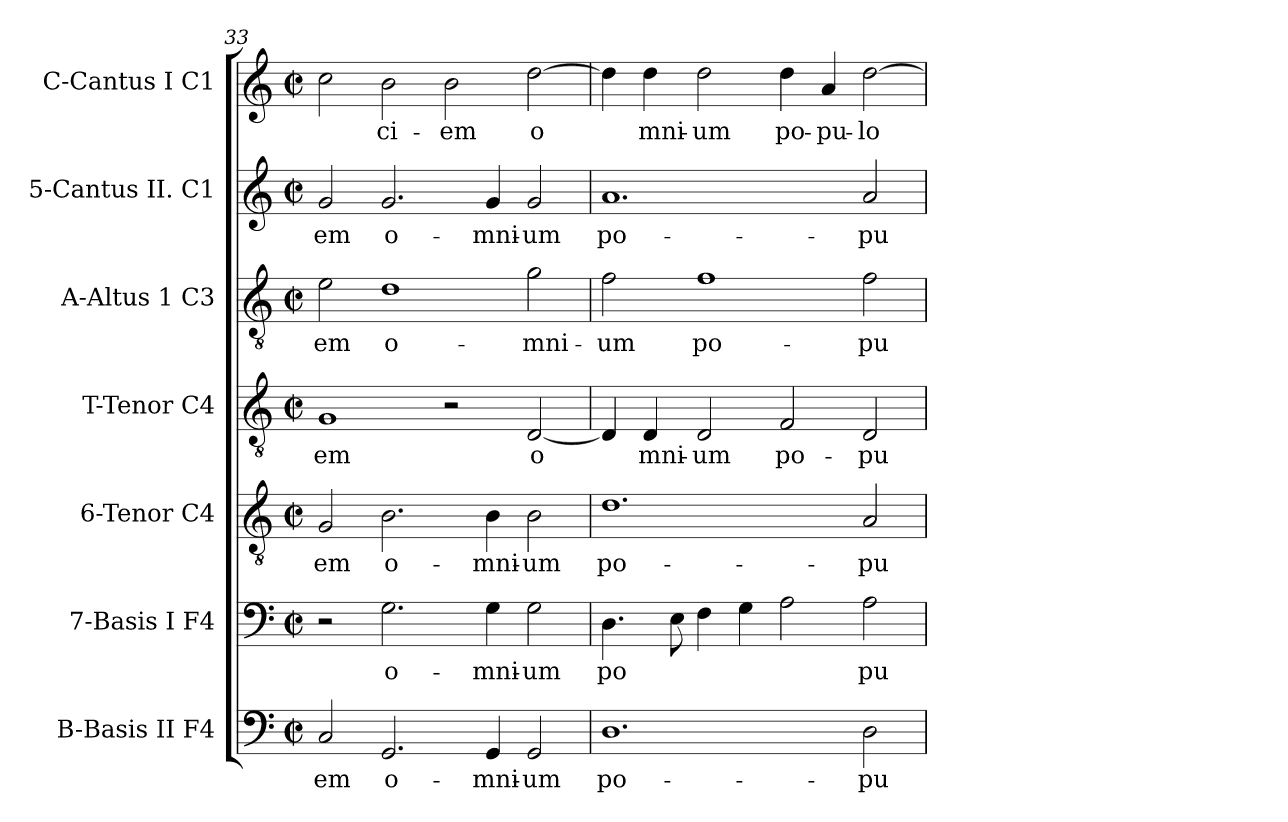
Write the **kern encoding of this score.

**kern	**text	**kern	**text	**kern	**text	**kern	**text	**kern	**text	**kern	**text	**kern	**text
*part7	*part7	*part6	*part6	*part5	*part5	*part4	*part4	*part3	*part3	*part2	*part2	*part1	*part1
*staff7	*staff7	*staff6	*staff6	*staff5	*staff5	*staff4	*staff4	*staff3	*staff3	*staff2	*staff2	*staff1	*staff1
*I"B-Basis II  F4	*	*I"7-Basis I  F4	*	*I"6-Tenor  C4	*	*I"T-Tenor  C4	*	*I"A-Altus 1  C3	*	*I"5-Cantus II.  C1	*	*I"C-Cantus I  C1	*
*I'B	*	*	*	*	*	*I'T	*	*I'A	*	*	*	*I'C	*
*clefF4	*	*clefF4	*	*clefGv2	*	*clefGv2	*	*clefGv2	*	*clefG2	*	*clefG2	*
*k[]	*	*k[]	*	*k[]	*	*k[]	*	*k[]	*	*k[]	*	*k[]	*
*C:	*	*C:	*	*C:	*	*C:	*	*C:	*	*C:	*	*C:	*
*M2/2	*	*M2/2	*	*M2/2	*	*M2/2	*	*M2/2	*	*M2/2	*	*M2/2	*
*met(c|)	*	*met(c|)	*	*met(c|)	*	*met(c|)	*	*met(c|)	*	*met(c|)	*	*met(c|)	*
=33	=33	=33	=33	=33	=33	=33	=33	=33	=33	=33	=33	=33	=33
!	!LO:LY:b:cj	!	!	!	!LO:LY:b:cj	!	!LO:LY:b:cj	!	!LO:LY:b:cj	!	!LO:LY:b:cj	!	!LO:LY:b:cj
2C/	-em	2r	.	2G/	-em	1G	-em	2e\	-em	2g/	-em	2cc\	--
!	!LO:LY:b:cj	!	!LO:LY:b:cj	!	!LO:LY:b:cj	!	!	!	!LO:LY:b:cj	!	!LO:LY:b:cj	!	!LO:LY:b:cj
2.GG/	o-	2.G\	o-	2.B\	o-	.	.	1d	o-	2.g/	o-	2b\	-ci-
!	!	!	!	!	!	!	!	!	!	!	!	!	!LO:LY:b:cj
.	.	.	.	.	.	2r	.	.	.	.	.	2b\	-em
!	!LO:LY:b:cj	!	!LO:LY:b:cj	!	!LO:LY:b:cj	!	!	!	!	!	!LO:LY:b:cj	!	!
4GG/	-mni-	4G\	-mni-	4B\	-mni-	.	.	.	.	4g/	-mni-	.	.
!	!LO:LY:b:cj	!	!LO:LY:b:cj	!	!LO:LY:b:cj	!	!LO:LY:b:cj	!	!LO:LY:b:cj	!	!LO:LY:b:cj	!	!LO:LY:b:cj
2GG/	-um	2G\	-um	2B\	-um	[<2D/	o-	2g\	-mni-	2g/	-um	[>2dd\	o-
=34	=34	=34	=34	=34	=34	=34	=34	=34	=34	=34	=34	=34	=34
!	!LO:LY:b:cj	!	!LO:LY:b:cj	!	!LO:LY:b:cj	!	!LO:LY:b:cj	!	!LO:LY:b:cj	!	!LO:LY:b:cj	!	!LO:LY:b:cj
1.D	po-	4.D\	po-	1.d	po-	4D/]	--	2f\	-um	1.a	po-	4dd\]	--
!	!	!	!	!	!	!	!LO:LY:b:cj	!	!	!	!	!	!LO:LY:b:cj
.	.	.	.	.	.	4D/	-mni-	.	.	.	.	4dd\	-mni-
!	!	!	!LO:LY:b:cj	!	!	!	!	!	!	!	!	!	!
.	.	8E\	--	.	.	.	.	.	.	.	.	.	.
!	!	!	!LO:LY:b:cj	!	!	!	!LO:LY:b:cj	!	!LO:LY:b:cj	!	!	!	!LO:LY:b:cj
.	.	4F\	--	.	.	2D/	-um	1f	po-	.	.	2dd\	-um
!	!	!	!LO:LY:b:cj	!	!	!	!	!	!	!	!	!	!
.	.	4G\	--	.	.	.	.	.	.	.	.	.	.
!	!	!	!LO:LY:b:cj	!	!	!	!LO:LY:b:cj	!	!	!	!	!	!LO:LY:b:cj
.	.	2A\	--	.	.	2F/	po-	.	.	.	.	4dd\	po-
!	!	!	!	!	!	!	!	!	!	!	!	!	!LO:LY:b:cj
.	.	.	.	.	.	.	.	.	.	.	.	4a/	-pu-
!	!LO:LY:b:cj	!	!LO:LY:b:cj	!	!LO:LY:b:cj	!	!LO:LY:b:cj	!	!LO:LY:b:cj	!	!LO:LY:b:cj	!	!LO:LY:b:cj
2D\	-pu-	2A\	-pu-	2A/	-pu-	2D/	-pu-	2f\	-pu-	2a/	-pu-	[>2dd\	-lo-
=	=	=	=	=	=	=	=	=	=	=	=	=	=
*-	*-	*-	*-	*-	*-	*-	*-	*-	*-	*-	*-	*-	*-
